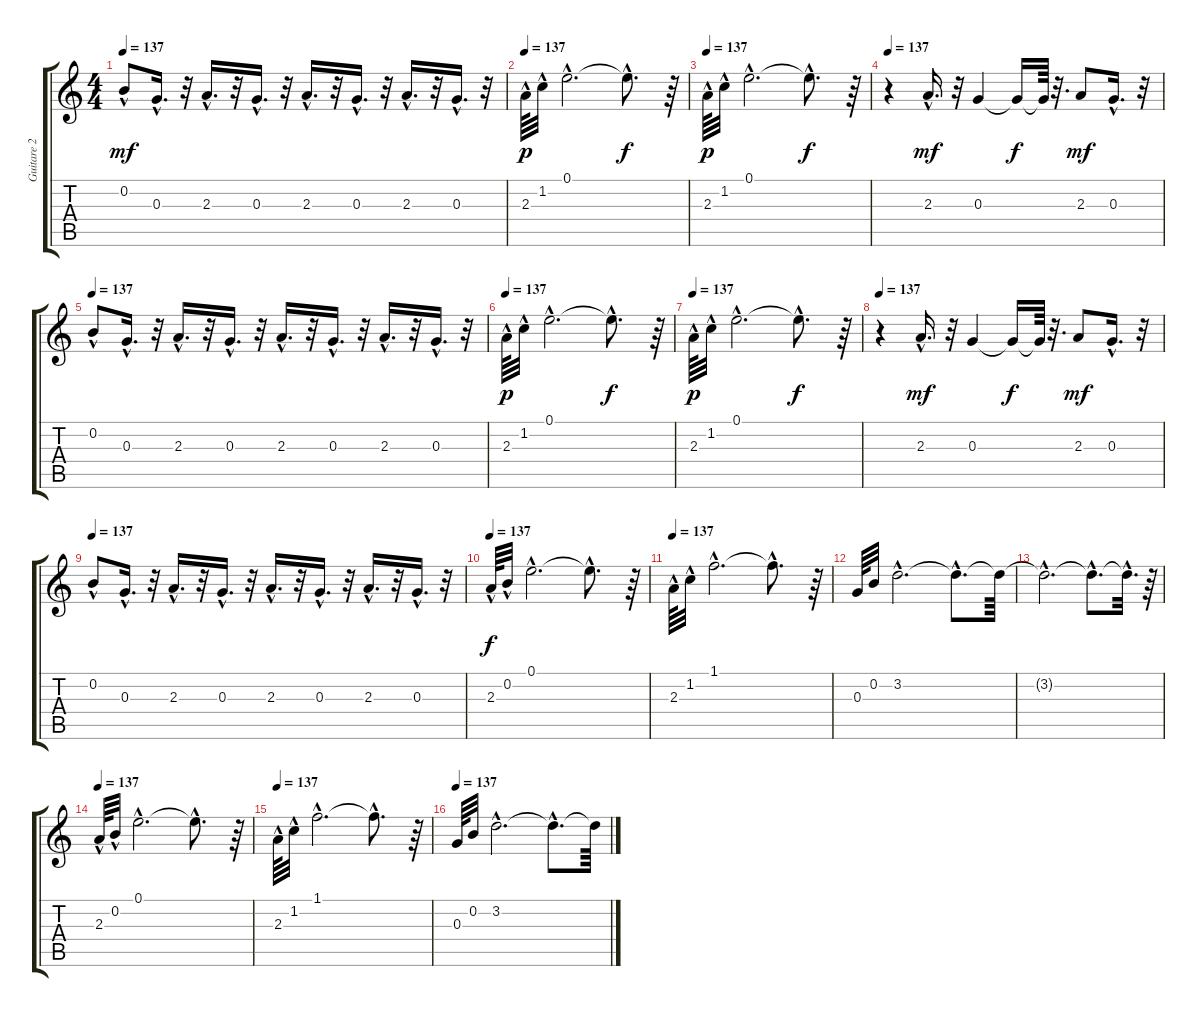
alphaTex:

\track ("Guitare 2" "Guitare 2") {instrument acousticguitarnylon}
\staff {score tabs}
\tuning (E4 B3 G3 D3 A2 E2) {hide}
\ts (4 4)
\tempo 137
\clef g2
\ks c
0.2{hac}.8{dy mf} 0.3{hac}.16{d} r.32 2.3{hac}.16{d} r.32 0.3{hac}.16{d} r.32 2.3{hac}.16{d} r.32 0.3{hac}.16{d} r.32 2.3{hac}.16{d} r.32 0.3{hac}.16{d} r.32 |
\tempo 137
2.3{hac}.64{dy p} 1.2{hac}.32 0.1{hac}.2{d} 0.1{hac t}.8{d dy f} r.64 |
\tempo 137
2.3{hac}.64{dy p} 1.2{hac}.32 0.1{hac}.2{d} 0.1{hac t}.8{d dy f} r.64 |
\tempo 137
r.4 2.3{hac}.16{d dy mf} r.32 0.3.4 0.3{t}.16{dy f} 0.3{t}.64 r.32{d} 2.3.8{dy mf} 0.3{hac}.16{d} r.32 |
\tempo 137
0.2{hac}.8 0.3{hac}.16{d} r.32 2.3{hac}.16{d} r.32 0.3{hac}.16{d} r.32 2.3{hac}.16{d} r.32 0.3{hac}.16{d} r.32 2.3{hac}.16{d} r.32 0.3{hac}.16{d} r.32 |
\tempo 137
2.3{hac}.64{dy p} 1.2{hac}.32 0.1{hac}.2{d} 0.1{hac t}.8{d dy f} r.64 |
\tempo 137
2.3{hac}.64{dy p} 1.2{hac}.32 0.1{hac}.2{d} 0.1{hac t}.8{d dy f} r.64 |
\tempo 137
r.4 2.3{hac}.16{d dy mf} r.32 0.3.4 0.3{t}.16{dy f} 0.3{t}.64 r.32{d} 2.3.8{dy mf} 0.3{hac}.16{d} r.32 |
\tempo 137
0.2{hac}.8 0.3{hac}.16{d} r.32 2.3{hac}.16{d} r.32 0.3{hac}.16{d} r.32 2.3{hac}.16{d} r.32 0.3{hac}.16{d} r.32 2.3{hac}.16{d} r.32 0.3{hac}.16{d} r.32 |
\tempo 137
2.3{hac}.64{dy f} 0.2{hac}.32 0.1{hac}.2{d} 0.1{hac t}.8{d} r.64 |
\tempo 137
2.3{hac}.64 1.2{hac}.32 1.1{hac}.2{d} 1.1{hac t}.8{d} r.64 |
0.3.64 0.2.32 3.2{hac}.2{d} 3.2{hac t}.8{d} 3.2{t}.64 |
3.2{hac t}.2{d} 3.2{hac t}.8{d} 3.2{hac t}.32{d} r.64 |
\tempo 137
2.3{hac}.64 0.2{hac}.32 0.1{hac}.2{d} 0.1{hac t}.8{d} r.64 |
\tempo 137
2.3{hac}.64 1.2{hac}.32 1.1{hac}.2{d} 1.1{hac t}.8{d} r.64 |
\tempo 137
0.3.64 0.2.32 3.2{hac}.2{d} 3.2{hac t}.8{d} 3.2{t}.64
